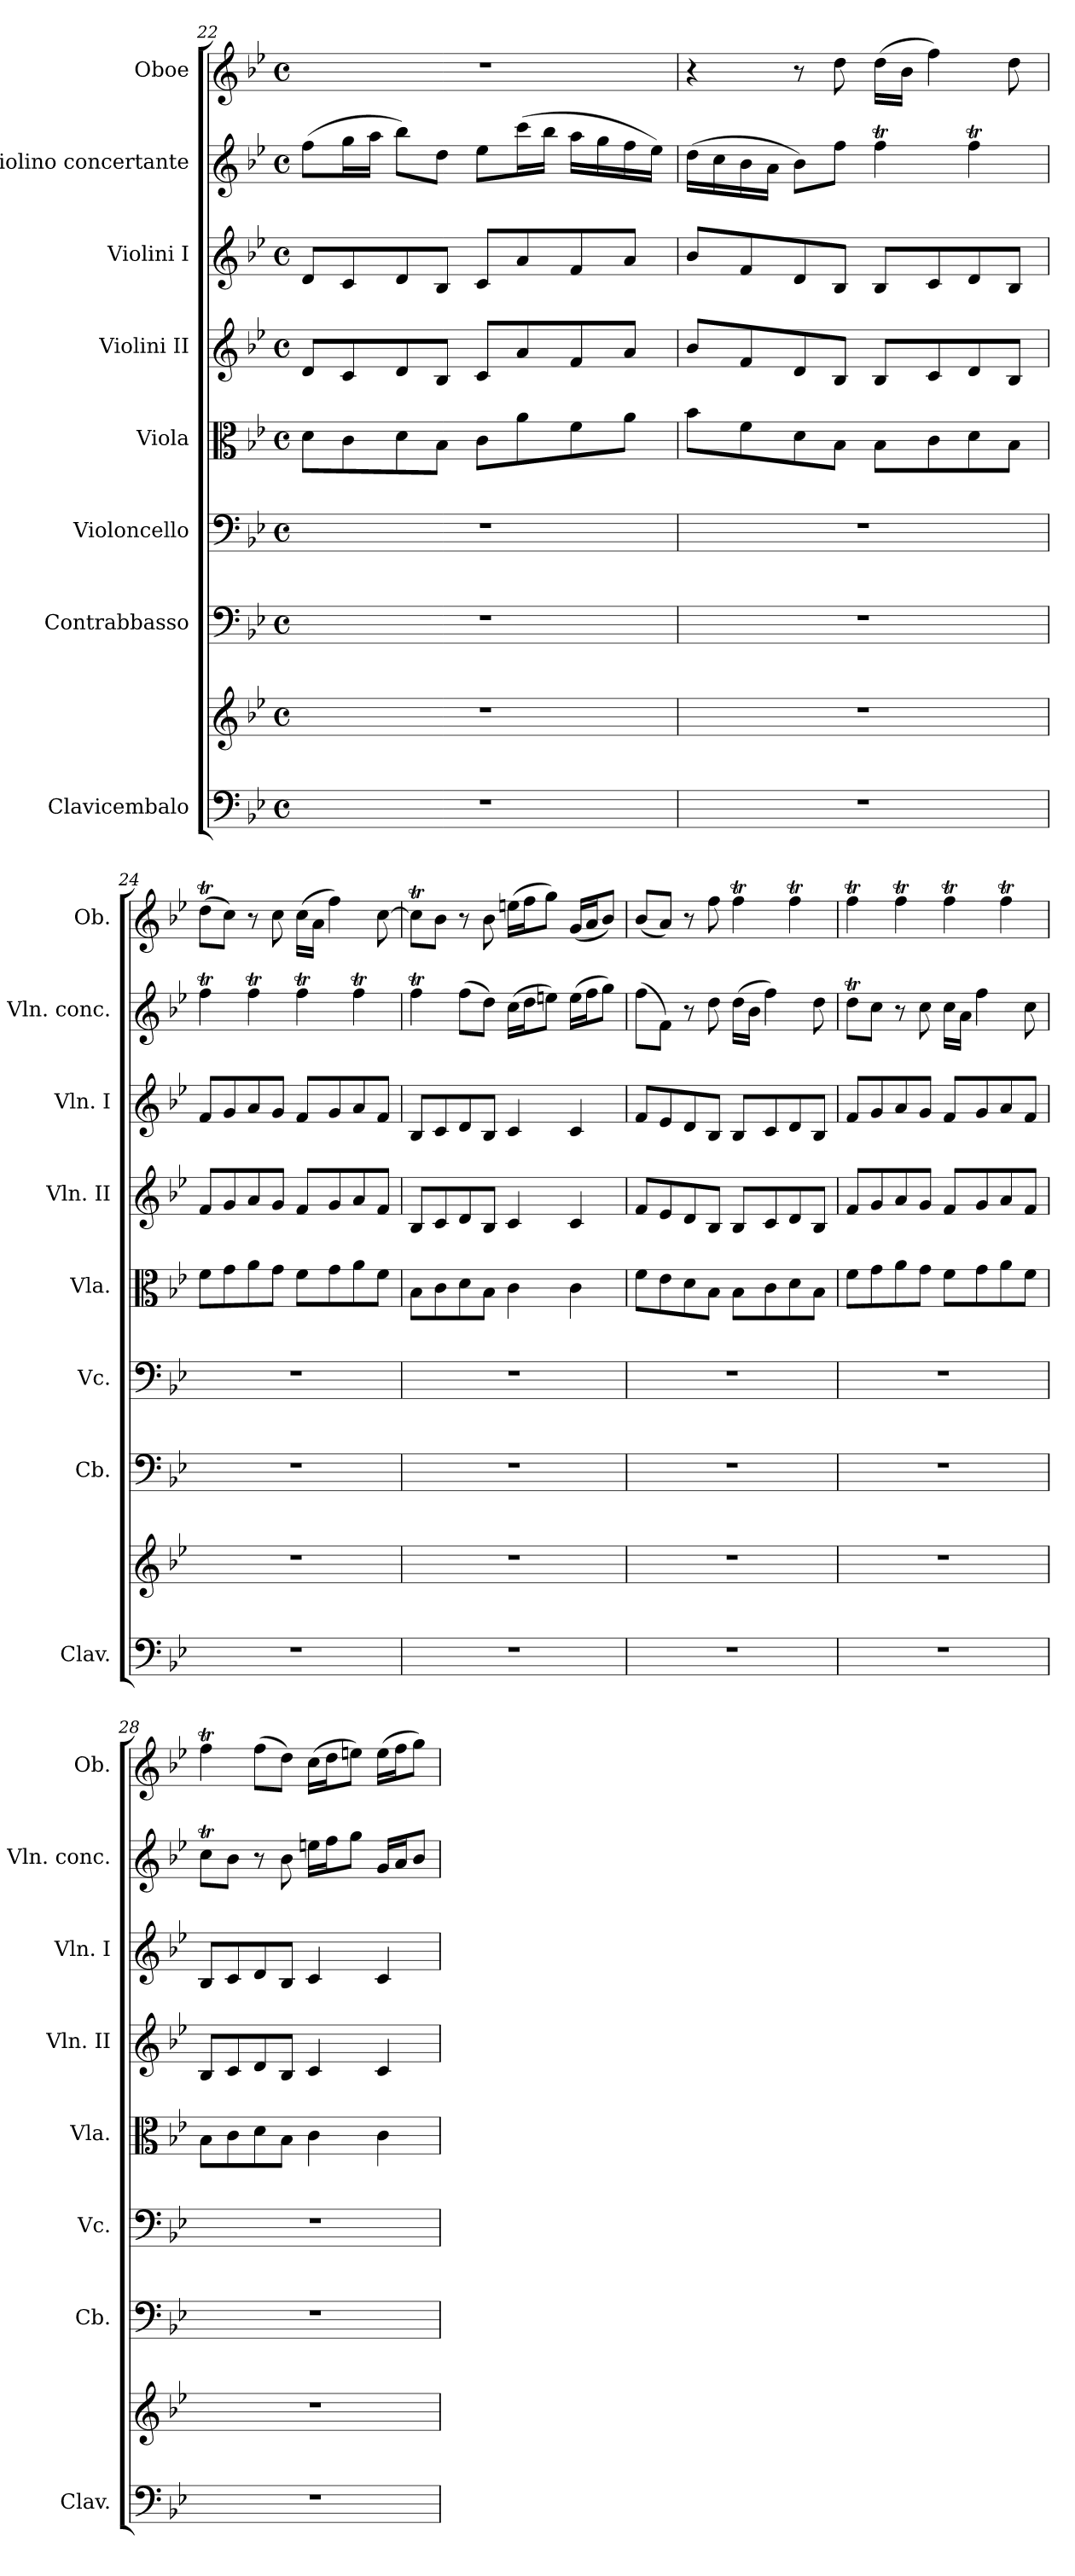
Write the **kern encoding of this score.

**kern	**kern	**kern	**kern	**kern	**kern	**kern	**kern	**kern
*part8	*part8	*part7	*part6	*part5	*part4	*part3	*part2	*part1
*staff9	*staff8	*staff7	*staff6	*staff5	*staff4	*staff3	*staff2	*staff1
*I"Clavicembalo	*	*I"Contrabbasso	*I"Violoncello	*I"Viola	*I"Violini II	*I"Violini I	*I"Violino concertante	*I"Oboe
*I'Clav.	*	*I'Cb.	*I'Vc.	*I'Vla.	*I'Vln. II	*I'Vln. I	*I'Vln. conc.	*I'Ob.
*clefF4	*clefG2	*clefF4	*clefF4	*clefC3	*clefG2	*clefG2	*clefG2	*clefG2
*	*	*ITrd7c12	*	*	*	*	*	*
*k[b-e-]	*k[b-e-]	*k[b-e-]	*k[b-e-]	*k[b-e-]	*k[b-e-]	*k[b-e-]	*k[b-e-]	*k[b-e-]
*M4/4	*M4/4	*M4/4	*M4/4	*M4/4	*M4/4	*M4/4	*M4/4	*M4/4
*met(c)	*met(c)	*met(c)	*met(c)	*met(c)	*met(c)	*met(c)	*met(c)	*met(c)
=22	=22	=22	=22	=22	=22	=22	=22	=22
1r	1r	1r	1r	8d\L	8d/L	8d/L	(>8ff\L	1r
.	.	.	.	8c\	8c/	8c/	16gg\L	.
.	.	.	.	.	.	.	16aa\JJ	.
.	.	.	.	8d\	8d/	8d/	8bb-\L)	.
.	.	.	.	8B-\J	8B-/J	8B-/J	8dd\J	.
.	.	.	.	8c\L	8c/L	8c/L	8ee-\L	.
.	.	.	.	8a\	8a/	8a/	(>16ccc\L	.
.	.	.	.	.	.	.	16bb-\JJ	.
.	.	.	.	8f\	8f/	8f/	16aa\LL	.
.	.	.	.	.	.	.	16gg\	.
.	.	.	.	8a\J	8a/J	8a/J	16ff\	.
.	.	.	.	.	.	.	16ee-\JJ)	.
=23	=23	=23	=23	=23	=23	=23	=23	=23
1r	1r	1r	1r	8b-\L	8b-/L	8b-/L	(>16dd\LL	4r
.	.	.	.	.	.	.	16cc\	.
.	.	.	.	8f\	8f/	8f/	16b-\	.
.	.	.	.	.	.	.	16a\JJ	.
.	.	.	.	8d\	8d/	8d/	8b-\L)	8r
.	.	.	.	8B-\J	8B-/J	8B-/J	8ff\J	8dd\
.	.	.	.	8B-\L	8B-/L	8B-/L	4ffT\	(>16dd\LL
.	.	.	.	.	.	.	.	16b-\JJ
.	.	.	.	8c\	8c/	8c/	.	4ff\)
.	.	.	.	8d\	8d/	8d/	4ffT\	.
.	.	.	.	8B-\J	8B-/J	8B-/J	.	8dd\
=24	=24	=24	=24	=24	=24	=24	=24	=24
1r	1r	1r	1r	8f\L	8f/L	8f/L	4ffT\	(>8ddt\L
.	.	.	.	8g\	8g/	8g/	.	8cc\J)
.	.	.	.	8a\	8a/	8a/	4ffT\	8r
.	.	.	.	8g\J	8g/J	8g/J	.	8cc\
.	.	.	.	8f\L	8f/L	8f/L	4ffT\	(>16cc\LL
.	.	.	.	.	.	.	.	16a\JJ
.	.	.	.	8g\	8g/	8g/	.	4ff\)
.	.	.	.	8a\	8a/	8a/	4ffT\	.
.	.	.	.	8f\J	8f/J	8f/J	.	[8cc\
!!LO:PB:g=z
=25	=25	=25	=25	=25	=25	=25	=25	=25
1r	1r	1r	1r	8B-\L	8B-/L	8B-/L	4ffT\	8ccT\L]
.	.	.	.	8c\	8c/	8c/	.	8b-\J
.	.	.	.	8d\	8d/	8d/	(>8ff\L	8r
.	.	.	.	8B-\J	8B-/J	8B-/J	8dd\J)	8b-\
.	.	.	.	4c\	4c/	4c/	(>16cc\LL	(>16een\LL
.	.	.	.	.	.	.	16dd\J	16ff\J
.	.	.	.	.	.	.	8een\J)	8gg\J)
.	.	.	.	4c\	4c/	4c/	(>16ee\LL	(<16g/LL
.	.	.	.	.	.	.	16ff\J	16a/J
.	.	.	.	.	.	.	8gg\J)	8b-/J)
=26	=26	=26	=26	=26	=26	=26	=26	=26
1r	1r	1r	1r	8f\L	8f/L	8f/L	(>8ff\L	(<8b-/L
.	.	.	.	8e-\	8e-/	8e-/	8f\J)	8a/J)
.	.	.	.	8d\	8d/	8d/	8r	8r
.	.	.	.	8B-\J	8B-/J	8B-/J	8dd\	8ff\
.	.	.	.	8B-\L	8B-/L	8B-/L	(>16dd\LL	4ffT\
.	.	.	.	.	.	.	16b-\JJ	.
.	.	.	.	8c\	8c/	8c/	4ff\)	.
.	.	.	.	8d\	8d/	8d/	.	4ffT\
.	.	.	.	8B-\J	8B-/J	8B-/J	8dd\	.
=27	=27	=27	=27	=27	=27	=27	=27	=27
1r	1r	1r	1r	8f\L	8f/L	8f/L	8ddt\L	4ffT\
.	.	.	.	8g\	8g/	8g/	8cc\J	.
.	.	.	.	8a\	8a/	8a/	8r	4ffT\
.	.	.	.	8g\J	8g/J	8g/J	8cc\	.
.	.	.	.	8f\L	8f/L	8f/L	16cc\LL	4ffT\
.	.	.	.	.	.	.	16a\JJ	.
.	.	.	.	8g\	8g/	8g/	4ff\	.
.	.	.	.	8a\	8a/	8a/	.	4ffT\
.	.	.	.	8f\J	8f/J	8f/J	8cc\	.
=28	=28	=28	=28	=28	=28	=28	=28	=28
1r	1r	1r	1r	8B-\L	8B-/L	8B-/L	8ccT\L	4ffT\
.	.	.	.	8c\	8c/	8c/	8b-\J	.
.	.	.	.	8d\	8d/	8d/	8r	(>8ff\L
.	.	.	.	8B-\J	8B-/J	8B-/J	8b-\	8dd\J)
.	.	.	.	4c\	4c/	4c/	16een\LL	(>16cc\LL
.	.	.	.	.	.	.	16ff\J	16dd\J
.	.	.	.	.	.	.	8gg\J	8een\J)
.	.	.	.	4c\	4c/	4c/	16g/LL	(>16ee\LL
.	.	.	.	.	.	.	16a/J	16ff\J
.	.	.	.	.	.	.	8b-/J	8gg\J)
=	=	=	=	=	=	=	=	=
*-	*-	*-	*-	*-	*-	*-	*-	*-
